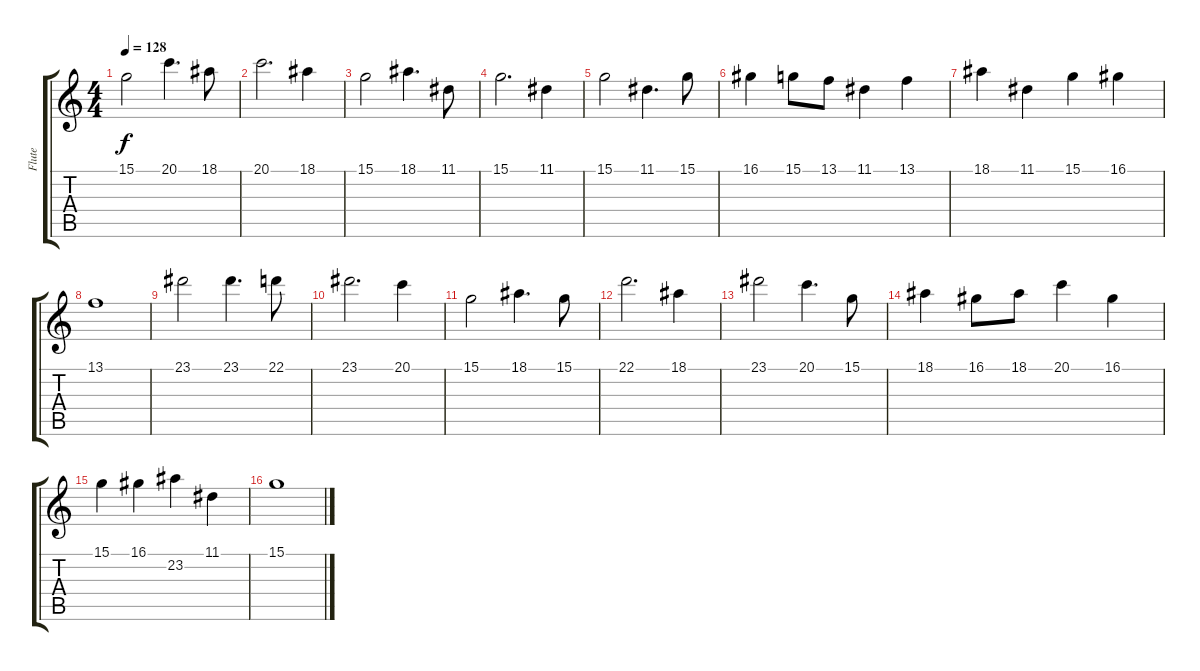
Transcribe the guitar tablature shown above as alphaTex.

\track ("Flute" "Flute") {instrument piccolo}
\staff {score tabs}
\tuning (E4 B3 G3 D3 A2 E2) {hide}
\ts (4 4)
\tempo 128
\clef g2
\ks c
15.1.2{dy f volume 3} 20.1.4{d} 18.1.8 |
20.1.2{d} 18.1.4 |
15.1.2 18.1.4{d} 11.1.8 |
15.1.2{d} 11.1.4 |
15.1.2 11.1.4{d} 15.1.8 |
16.1.4 15.1.8 13.1.8 11.1.4 13.1.4 |
18.1.4 11.1.4 15.1.4 16.1.4 |
13.1.1 |
23.1.2{volume 2} 23.1.4{d} 22.1.8 |
23.1.2{d} 20.1.4 |
15.1.2 18.1.4{d} 15.1.8 |
22.1.2{d} 18.1.4 |
23.1.2{volume 0} 20.1.4{d} 15.1.8 |
18.1.4 16.1.8 18.1.8 20.1.4 16.1.4 |
15.1.4 16.1.4 23.2.4 11.1.4 |
15.1.1
